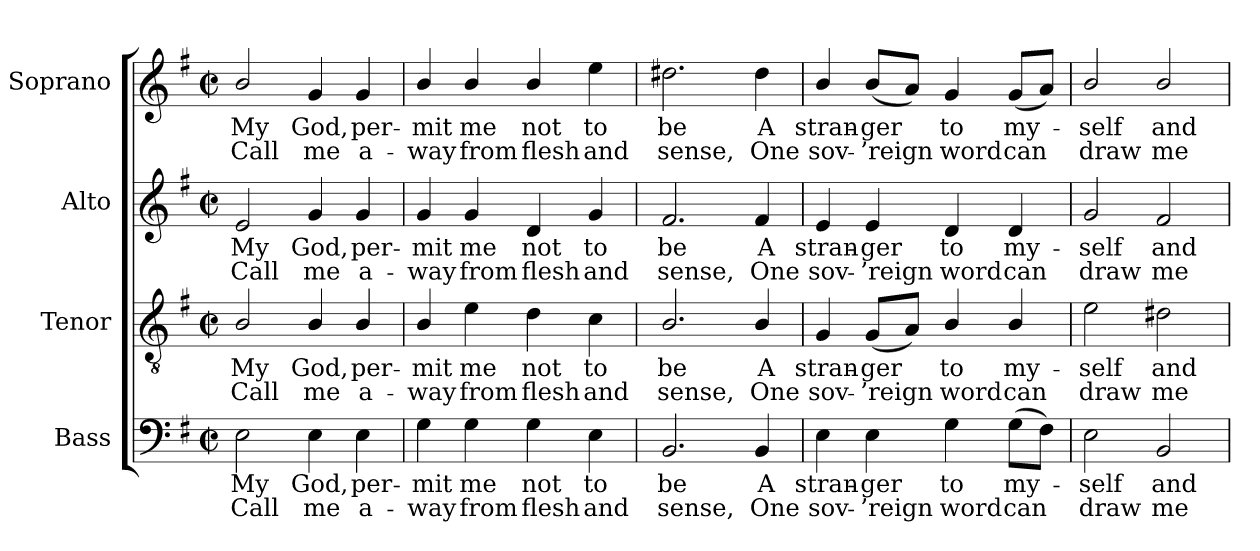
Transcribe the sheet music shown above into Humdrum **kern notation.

**kern	**text	**text	**kern	**text	**text	**kern	**text	**text	**kern	**text	**text
*part4	*part4	*part4	*part3	*part3	*part3	*part2	*part2	*part2	*part1	*part1	*part1
*staff4	*staff4	*staff4	*staff3	*staff3	*staff3	*staff2	*staff2	*staff2	*staff1	*staff1	*staff1
*I"Bass	*	*	*I"Tenor	*	*	*I"Alto	*	*	*I"Soprano	*	*
*I'B.	*	*	*I'T.	*	*	*I'A.	*	*	*I'S.	*	*
!!LO:PB:g=z
*clefF4	*	*	*clefGv2	*	*	*clefG2	*	*	*clefG2	*	*
*	*	*	*ITrd7c12	*	*	*	*	*	*	*	*
*k[f#]	*	*	*k[f#]	*	*	*k[f#]	*	*	*k[f#]	*	*
*e:	*	*	*e:	*	*	*e:	*	*	*e:	*	*
*M2/2	*	*	*M2/2	*	*	*M2/2	*	*	*M2/2	*	*
*met(c|)	*	*	*met(c|)	*	*	*met(c|)	*	*	*met(c|)	*	*
=1	=1	=1	=1	=1	=1	=1	=1	=1	=1	=1	=1
!	!LO:LY:b:color=#000000	!LO:LY:b:color=#000000	!	!	!	!	!	!	!	!	!
!	!	!	!	!LO:LY:b:color=#000000	!LO:LY:b:color=#000000	!	!	!	!	!	!
!	!	!	!	!	!	!	!LO:LY:b:color=#000000	!LO:LY:b:color=#000000	!	!	!
!	!	!	!	!	!	!	!	!	!	!LO:LY:b:color=#000000	!LO:LY:b:color=#000000
2Ei\	My	Call	2BBi/	My	Call	2ei/	My	Call	2bi/	My	Call
!	!LO:LY:b:color=#000000	!LO:LY:b:color=#000000	!	!	!	!	!	!	!	!	!
!	!	!	!	!LO:LY:b:color=#000000	!LO:LY:b:color=#000000	!	!	!	!	!	!
!	!	!	!	!	!	!	!LO:LY:b:color=#000000	!LO:LY:b:color=#000000	!	!	!
!	!	!	!	!	!	!	!	!	!	!LO:LY:b:color=#000000	!LO:LY:b:color=#000000
4Ei\	God,	me	4BBi/	God,	me	4gi/	God,	me	4gi/	God,	me
!	!LO:LY:b:color=#000000	!LO:LY:b:color=#000000	!	!	!	!	!	!	!	!	!
!	!	!	!	!LO:LY:b:color=#000000	!LO:LY:b:color=#000000	!	!	!	!	!	!
!	!	!	!	!	!	!	!LO:LY:b:color=#000000	!LO:LY:b:color=#000000	!	!	!
!	!	!	!	!	!	!	!	!	!	!LO:LY:b:color=#000000	!LO:LY:b:color=#000000
4Ei\	per-	a-	4BBi/	per-	a-	4gi/	per-	a-	4gi/	per-	a-
=2	=2	=2	=2	=2	=2	=2	=2	=2	=2	=2	=2
!	!LO:LY:b:color=#000000	!LO:LY:b:color=#000000	!	!	!	!	!	!	!	!	!
!	!	!	!	!LO:LY:b:color=#000000	!LO:LY:b:color=#000000	!	!	!	!	!	!
!	!	!	!	!	!	!	!LO:LY:b:color=#000000	!LO:LY:b:color=#000000	!	!	!
!	!	!	!	!	!	!	!	!	!	!LO:LY:b:color=#000000	!LO:LY:b:color=#000000
4Gi\	-mit	-way	4BBi/	-mit	-way	4gi/	-mit	-way	4bi/	-mit	-way
!	!LO:LY:b:color=#000000	!LO:LY:b:color=#000000	!	!	!	!	!	!	!	!	!
!	!	!	!	!LO:LY:b:color=#000000	!LO:LY:b:color=#000000	!	!	!	!	!	!
!	!	!	!	!	!	!	!LO:LY:b:color=#000000	!LO:LY:b:color=#000000	!	!	!
!	!	!	!	!	!	!	!	!	!	!LO:LY:b:color=#000000	!LO:LY:b:color=#000000
4Gi\	me	from	4Ei\	me	from	4gi/	me	from	4bi/	me	from
!	!LO:LY:b:color=#000000	!LO:LY:b:color=#000000	!	!	!	!	!	!	!	!	!
!	!	!	!	!LO:LY:b:color=#000000	!LO:LY:b:color=#000000	!	!	!	!	!	!
!	!	!	!	!	!	!	!LO:LY:b:color=#000000	!LO:LY:b:color=#000000	!	!	!
!	!	!	!	!	!	!	!	!	!	!LO:LY:b:color=#000000	!LO:LY:b:color=#000000
4Gi\	not	flesh	4Di\	not	flesh	4di/	not	flesh	4bi/	not	flesh
!	!LO:LY:b:color=#000000	!LO:LY:b:color=#000000	!	!	!	!	!	!	!	!	!
!	!	!	!	!LO:LY:b:color=#000000	!LO:LY:b:color=#000000	!	!	!	!	!	!
!	!	!	!	!	!	!	!LO:LY:b:color=#000000	!LO:LY:b:color=#000000	!	!	!
!	!	!	!	!	!	!	!	!	!	!LO:LY:b:color=#000000	!LO:LY:b:color=#000000
4Ei\	to	and	4Ci\	to	and	4gi/	to	and	4eei\	to	and
=3	=3	=3	=3	=3	=3	=3	=3	=3	=3	=3	=3
!	!LO:LY:b:color=#000000	!LO:LY:b:color=#000000	!	!	!	!	!	!	!	!	!
!	!	!	!	!LO:LY:b:color=#000000	!LO:LY:b:color=#000000	!	!	!	!	!	!
!	!	!	!	!	!	!	!LO:LY:b:color=#000000	!LO:LY:b:color=#000000	!	!	!
!	!	!	!	!	!	!	!	!	!	!LO:LY:b:color=#000000	!LO:LY:b:color=#000000
2.BBi/	be	sense,	2.BBi/	be	sense,	2.f#i/	be	sense,	2.dd#Xi\	be	sense,
!	!LO:LY:b:color=#000000	!LO:LY:b:color=#000000	!	!	!	!	!	!	!	!	!
!	!	!	!	!LO:LY:b:color=#000000	!LO:LY:b:color=#000000	!	!	!	!	!	!
!	!	!	!	!	!	!	!LO:LY:b:color=#000000	!LO:LY:b:color=#000000	!	!	!
!	!	!	!	!	!	!	!	!	!	!LO:LY:b:color=#000000	!LO:LY:b:color=#000000
4BBi/	A	One	4BBi/	A	One	4f#i/	A	One	4dd#i\	A	One
=4	=4	=4	=4	=4	=4	=4	=4	=4	=4	=4	=4
!	!LO:LY:b:color=#000000	!LO:LY:b:color=#000000	!	!	!	!	!	!	!	!	!
!	!	!	!	!LO:LY:b:color=#000000	!LO:LY:b:color=#000000	!	!	!	!	!	!
!	!	!	!	!	!	!	!LO:LY:b:color=#000000	!LO:LY:b:color=#000000	!	!	!
!	!	!	!	!	!	!	!	!	!	!LO:LY:b:color=#000000	!LO:LY:b:color=#000000
4Ei\	stran-	sov-	4GGi/	stran-	sov-	4ei/	stran-	sov-	4bi/	stran-	sov-
!	!LO:LY:b:color=#000000	!LO:LY:b:color=#000000	!	!	!	!	!	!	!	!	!
!	!	!	!	!LO:LY:b:color=#000000	!LO:LY:b:color=#000000	!	!	!	!	!	!
!	!	!	!	!	!	!	!LO:LY:b:color=#000000	!LO:LY:b:color=#000000	!	!	!
!	!	!	!	!	!	!	!	!	!	!LO:LY:b:color=#000000	!LO:LY:b:color=#000000
4Ei\	-ger	-’reign	(8GGi/L	-ger	-’reign	4ei/	-ger	-’reign	(8bi/L	-ger	-’reign
.	.	.	8AAi/J)	.	.	.	.	.	8ai/J)	.	.
!	!LO:LY:b:color=#000000	!LO:LY:b:color=#000000	!	!	!	!	!	!	!	!	!
!	!	!	!	!LO:LY:b:color=#000000	!LO:LY:b:color=#000000	!	!	!	!	!	!
!	!	!	!	!	!	!	!LO:LY:b:color=#000000	!LO:LY:b:color=#000000	!	!	!
!	!	!	!	!	!	!	!	!	!	!LO:LY:b:color=#000000	!LO:LY:b:color=#000000
4Gi\	to	word	4BBi/	to	word	4di/	to	word	4gi/	to	word
!	!LO:LY:b:color=#000000	!LO:LY:b:color=#000000	!	!	!	!	!	!	!	!	!
!	!	!	!	!LO:LY:b:color=#000000	!LO:LY:b:color=#000000	!	!	!	!	!	!
!	!	!	!	!	!	!	!LO:LY:b:color=#000000	!LO:LY:b:color=#000000	!	!	!
!	!	!	!	!	!	!	!	!	!	!LO:LY:b:color=#000000	!LO:LY:b:color=#000000
(8Gi\L	my-	can	4BBi/	my-	can	4di/	my-	can	(8gi/L	my-	can
8F#i\J)	.	.	.	.	.	.	.	.	8ai/J)	.	.
=5	=5	=5	=5	=5	=5	=5	=5	=5	=5	=5	=5
!	!LO:LY:b:color=#000000	!LO:LY:b:color=#000000	!	!	!	!	!	!	!	!	!
!	!	!	!	!LO:LY:b:color=#000000	!LO:LY:b:color=#000000	!	!	!	!	!	!
!	!	!	!	!	!	!	!LO:LY:b:color=#000000	!LO:LY:b:color=#000000	!	!	!
!	!	!	!	!	!	!	!	!	!	!LO:LY:b:color=#000000	!LO:LY:b:color=#000000
2Ei\	-self	draw	2Ei\	-self	draw	2gi/	-self	draw	2bi/	-self	draw
!	!LO:LY:b:color=#000000	!LO:LY:b:color=#000000	!	!	!	!	!	!	!	!	!
!	!	!	!	!LO:LY:b:color=#000000	!LO:LY:b:color=#000000	!	!	!	!	!	!
!	!	!	!	!	!	!	!LO:LY:b:color=#000000	!LO:LY:b:color=#000000	!	!	!
!	!	!	!	!	!	!	!	!	!	!LO:LY:b:color=#000000	!LO:LY:b:color=#000000
2BBi/	and	me	2D#Xi\	and	me	2f#i/	and	me	2bi/	and	me
=	=	=	=	=	=	=	=	=	=	=	=
*-	*-	*-	*-	*-	*-	*-	*-	*-	*-	*-	*-
